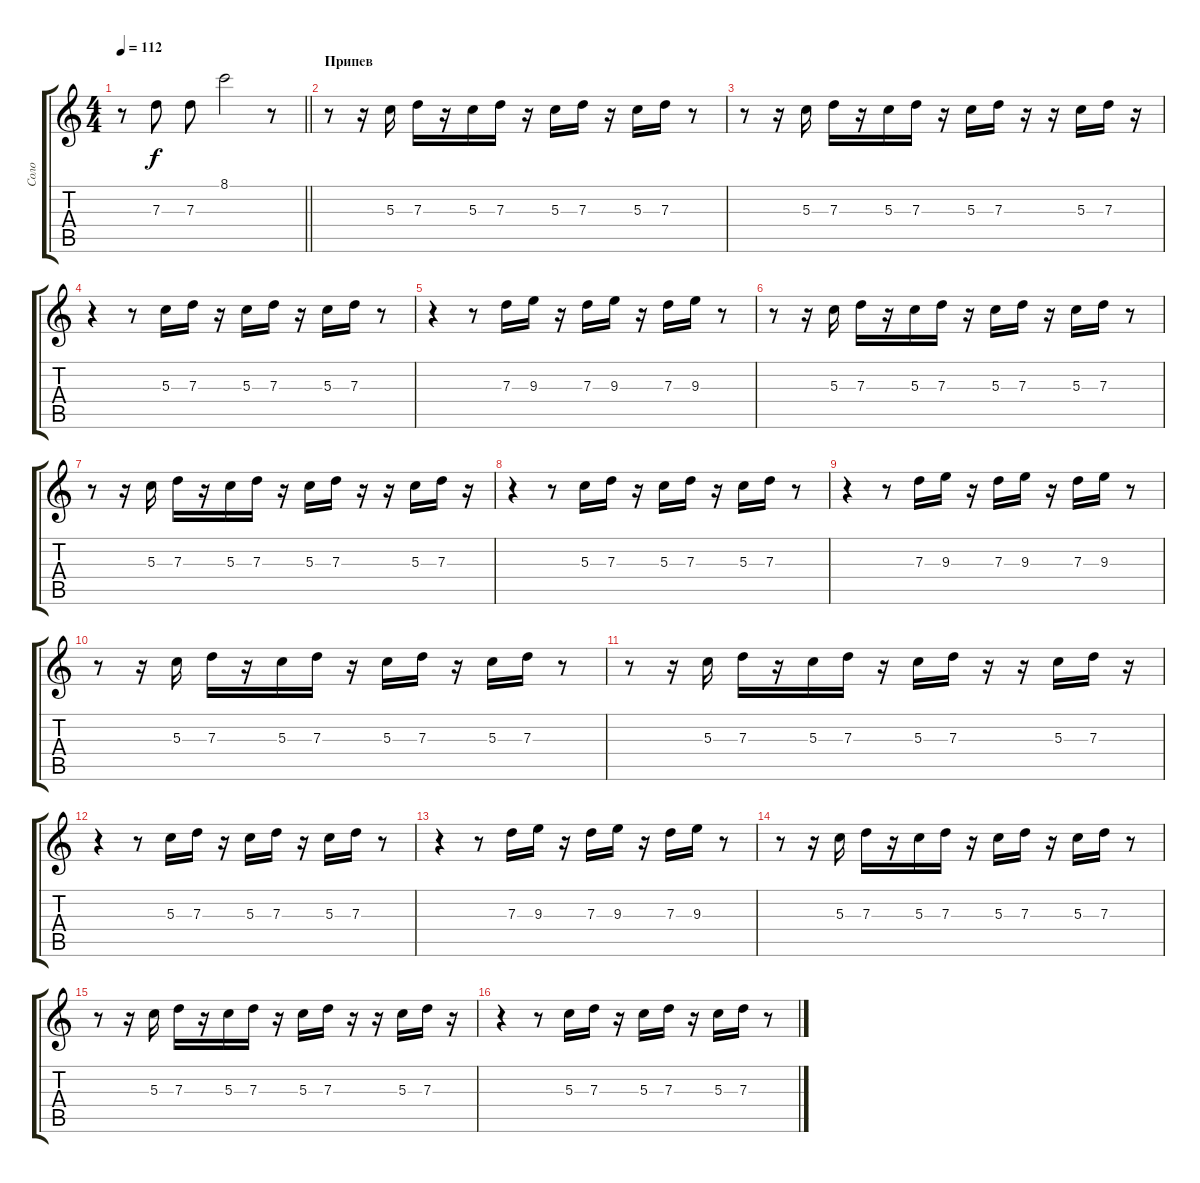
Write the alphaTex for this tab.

\track ("Соло" "Соло") {instrument electricguitarjazz}
\staff {score tabs}
\tuning (E4 B3 G3 D3 A2 E2) {hide}
\ts (4 4)
\tempo 112
\clef g2
\barLineRight lightlight
\ks c
r.8{dy f} 7.3.8 7.3.8 8.1.2 r.8 |
\section ("" "Припев")
r.8 r.16 5.3.16 7.3.16 r.16 5.3.16 7.3.16 r.16 5.3.16 7.3.16 r.16 5.3.16 7.3.16 r.8 |
r.8 r.16 5.3.16 7.3.16 r.16 5.3.16 7.3.16 r.16 5.3.16 7.3.16 r.16 r.16 5.3.16 7.3.16 r.16 |
r.4 r.8 5.3.16 7.3.16 r.16 5.3.16 7.3.16 r.16 5.3.16 7.3.16 r.8 |
r.4 r.8 7.3.16 9.3.16 r.16 7.3.16 9.3.16 r.16 7.3.16 9.3.16 r.8 |
r.8 r.16 5.3.16 7.3.16 r.16 5.3.16 7.3.16 r.16 5.3.16 7.3.16 r.16 5.3.16 7.3.16 r.8 |
r.8 r.16 5.3.16 7.3.16 r.16 5.3.16 7.3.16 r.16 5.3.16 7.3.16 r.16 r.16 5.3.16 7.3.16 r.16 |
r.4 r.8 5.3.16 7.3.16 r.16 5.3.16 7.3.16 r.16 5.3.16 7.3.16 r.8 |
r.4 r.8 7.3.16 9.3.16 r.16 7.3.16 9.3.16 r.16 7.3.16 9.3.16 r.8 |
r.8 r.16 5.3.16 7.3.16 r.16 5.3.16 7.3.16 r.16 5.3.16 7.3.16 r.16 5.3.16 7.3.16 r.8 |
r.8 r.16 5.3.16 7.3.16 r.16 5.3.16 7.3.16 r.16 5.3.16 7.3.16 r.16 r.16 5.3.16 7.3.16 r.16 |
r.4 r.8 5.3.16 7.3.16 r.16 5.3.16 7.3.16 r.16 5.3.16 7.3.16 r.8 |
r.4 r.8 7.3.16 9.3.16 r.16 7.3.16 9.3.16 r.16 7.3.16 9.3.16 r.8 |
r.8 r.16 5.3.16 7.3.16 r.16 5.3.16 7.3.16 r.16 5.3.16 7.3.16 r.16 5.3.16 7.3.16 r.8 |
r.8 r.16 5.3.16 7.3.16 r.16 5.3.16 7.3.16 r.16 5.3.16 7.3.16 r.16 r.16 5.3.16 7.3.16 r.16 |
r.4 r.8 5.3.16 7.3.16 r.16 5.3.16 7.3.16 r.16 5.3.16 7.3.16 r.8
